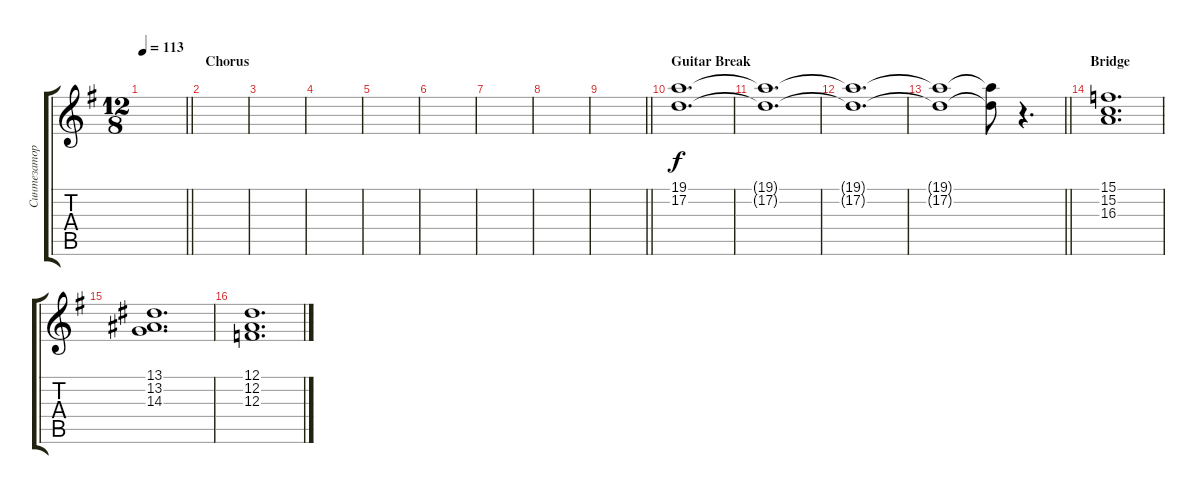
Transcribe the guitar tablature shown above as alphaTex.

\track ("Синтезатор" "Синтезатор") {instrument stringensemble1}
\staff {score tabs}
\tuning (D4 A3 F3 C3 G2 D2) {hide}
\ts (12 8)
\tempo 113
\clef g2
\barLineRight lightlight
\ks eminor
|
\section ("" "Chorus")
|
|
|
|
|
|
|
\barLineRight lightlight
|
\section ("" "Guitar Break")
(19.1 17.2).1{d} |
(19.1{t} 17.2{t}).1{d} |
(19.1{t} 17.2{t}).1{d} |
\barLineRight lightlight
(19.1{t} 17.2{t}).1 (19.1{t} 17.2{t}).8 r.4{d} |
\section ("" "Bridge")
(15.1 15.2 16.3).1{d instrument churchorgan} |
(13.1 13.2 14.3).1{d} |
(12.1 12.2 12.3).1{d}
